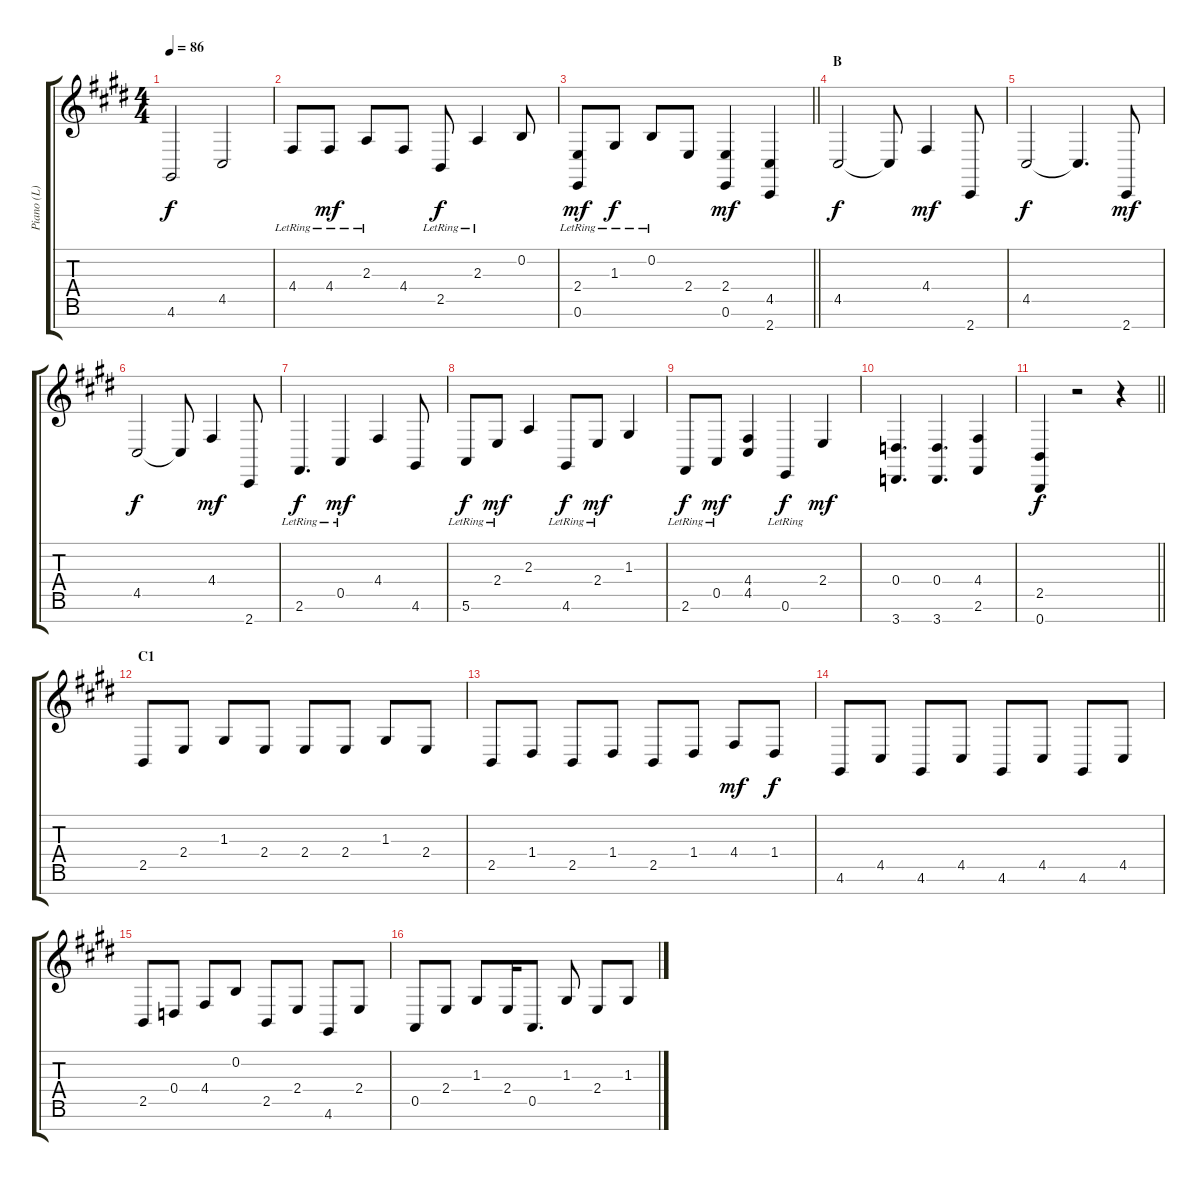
\track ("Piano (L)" "Piano (L)") {instrument acousticgrandpiano}
\staff {score tabs}
\tuning (E4 B3 G3 D3 A2 E2 B1) {hide}
\ts (4 4)
\tempo 86
\clef g2
\ks e
4.6.2{dy f} 4.5.2 |
4.4{lr}.8 4.4{lr}.8{dy mf} 2.3{lr}.8 4.4.8 2.5{lr}.8{dy f} 2.3{lr}.4 0.2.8 |
\barLineRight lightlight
(2.4{lr} 0.6{lr}).8{dy mf} 1.3{lr}.8{dy f} 0.2{lr}.8 2.4.8 (2.4 0.6).4{dy mf} (4.5 2.7).4 |
\section ("" "B")
4.5.2{dy f} 4.5{t}.8 4.4.4{dy mf} 2.7.8 |
4.5.2{dy f} 4.5{t}.4{d} 2.7.8{dy mf} |
4.5.2{dy f} 4.5{t}.8 4.4.4{dy mf} 2.7.8 |
2.6{lr}.4{d dy f} 0.5{lr}.4{dy mf} 4.4.4 4.6.8 |
5.6{lr}.8{dy f} 2.4{lr}.8{dy mf} 2.3.4 4.6{lr}.8{dy f} 2.4{lr}.8{dy mf} 1.3.4 |
2.6{lr}.8{dy f} 0.5{lr}.8{dy mf} (4.4 4.5).4 0.6{lr}.4{dy f} 2.4.4{dy mf} |
(0.4 3.7).4{d} (0.4 3.7).4{d} (4.4 2.6).4 |
\barLineRight lightlight
(2.5 0.7).4{dy f} r.2 r.4 |
\section ("" "C1")
2.5.8 2.4.8 1.3.8 2.4.8 2.4.8 2.4.8 1.3.8 2.4.8 |
2.5.8 1.4.8 2.5.8 1.4.8 2.5.8 1.4.8 4.4.8{dy mf} 1.4.8{dy f} |
4.6.8 4.5.8 4.6.8 4.5.8 4.6.8 4.5.8 4.6.8 4.5.8 |
2.5.8 0.4.8 4.4.8 0.2.8 2.5.8 2.4.8 4.6.8 2.4.8 |
0.5.8 2.4.8 1.3.8 2.4.16 0.5.8{d} 1.3.8 2.4.8 1.3.8
